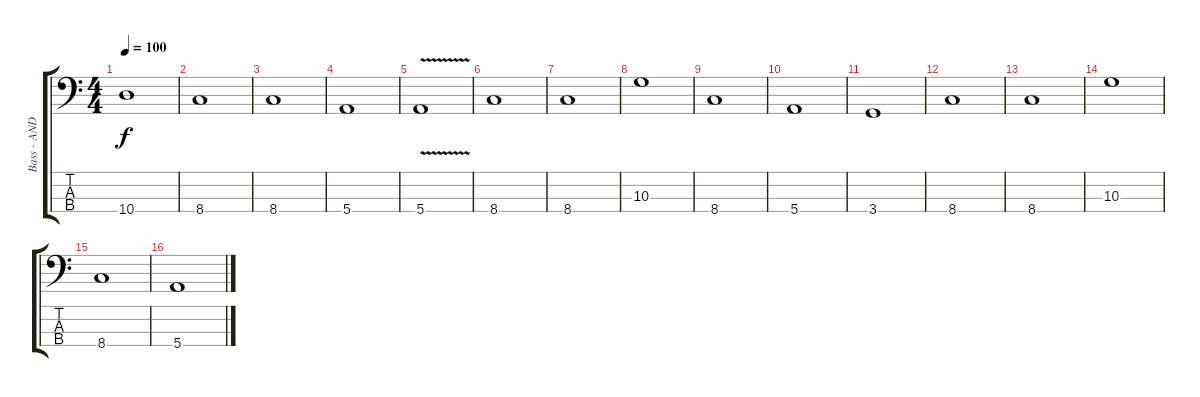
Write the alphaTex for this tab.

\track ("Bass - ANDRÉ CACHO" "Bass - AND") {instrument electricbassfinger}
\staff {score tabs}
\tuning (G2 D2 A1 E1) {hide}
\ts (4 4)
\tempo 100
\clef f4
\ks c
10.4.1{dy f} |
8.4.1 |
8.4.1 |
5.4.1 |
5.4{v}.1 |
8.4.1 |
8.4.1 |
10.3.1 |
8.4.1 |
5.4.1 |
3.4.1 |
8.4.1 |
8.4.1 |
10.3.1 |
8.4.1 |
5.4.1
